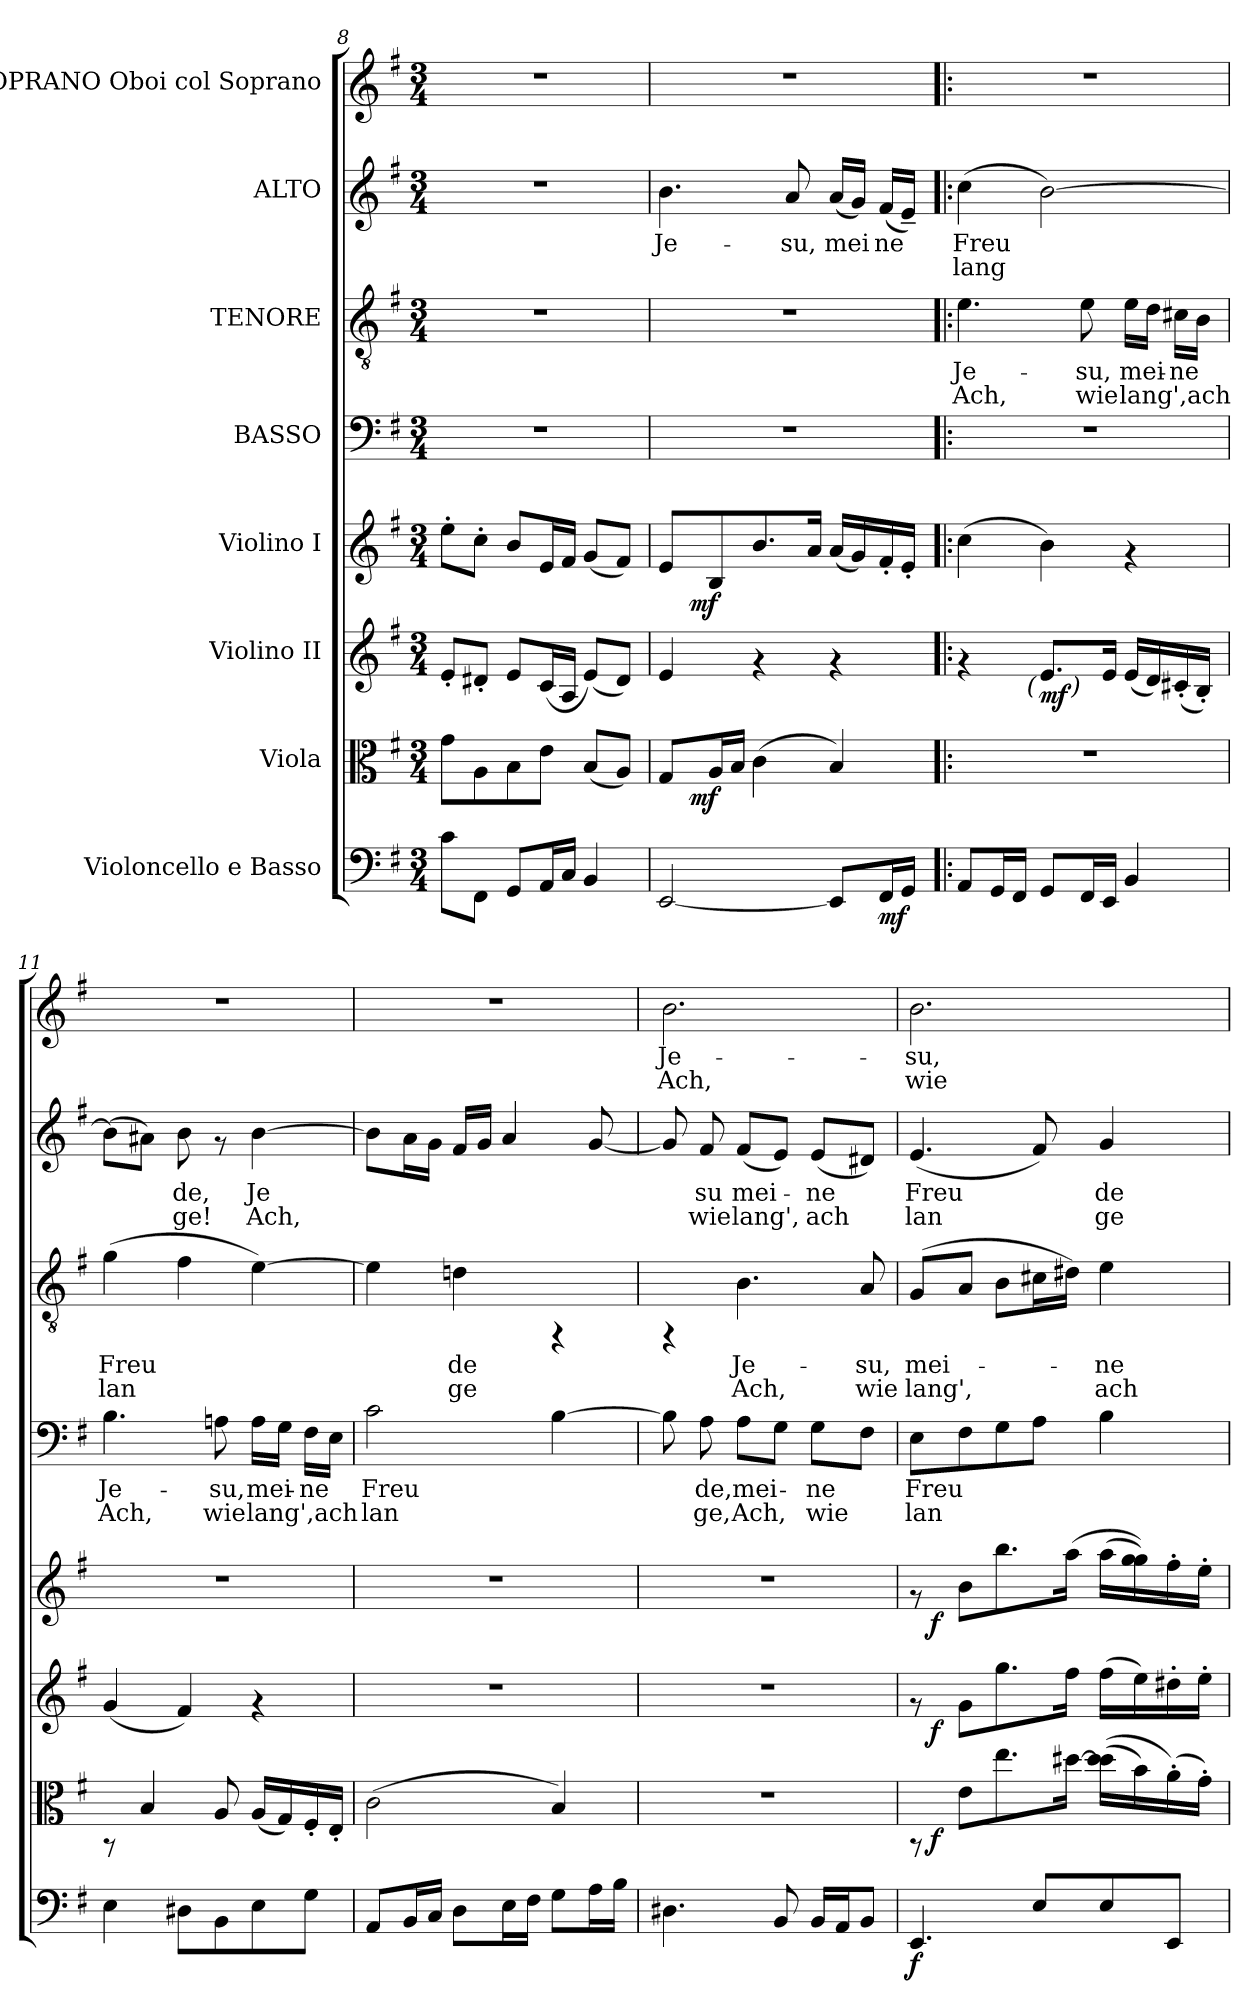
**kern	**dynam	**kern	**dynam	**kern	**dynam	**kern	**dynam	**kern	**text	**text	**kern	**text	**text	**kern	**text	**text	**kern	**text	**text
*part8	*part8	*part7	*part7	*part6	*part6	*part5	*part5	*part4	*part4	*part4	*part3	*part3	*part3	*part2	*part2	*part2	*part1	*part1	*part1
*staff8	*staff8	*staff7	*staff7	*staff6	*staff6	*staff5	*staff5	*staff4	*staff4	*staff4	*staff3	*staff3	*staff3	*staff2	*staff2	*staff2	*staff1	*staff1	*staff1
*I"Violoncello  e Basso	*	*I"Viola	*	*I"Violino II	*	*I"Violino I	*	*I"BASSO	*	*	*I"TENORE	*	*	*I"ALTO	*	*	*I"SOPRANO  Oboi col Soprano	*	*
*clefF4	*	*clefC3	*	*clefG2	*	*clefG2	*	*clefF4	*	*	*clefGv2	*	*	*clefG2	*	*	*clefG2	*	*
*k[f#]	*	*k[f#]	*	*k[f#]	*	*k[f#]	*	*k[f#]	*	*	*k[f#]	*	*	*k[f#]	*	*	*k[f#]	*	*
*G:	*	*G:	*	*G:	*	*G:	*	*G:	*	*	*G:	*	*	*G:	*	*	*G:	*	*
*M3/4	*	*M3/4	*	*M3/4	*	*M3/4	*	*M3/4	*	*	*M3/4	*	*	*M3/4	*	*	*M3/4	*	*
=8	=8	=8	=8	=8	=8	=8	=8	=8	=8	=8	=8	=8	=8	=8	=8	=8	=8	=8	=8
8c\L	.	8g\L	.	8e'</L	.	8ee'>\L	.	2.r	.	.	2.r	.	.	2.r	.	.	2.r	.	.
8FF#\J	.	8A\	.	8d#X'</J	.	8cc'>\J	.	.	.	.	.	.	.	.	.	.	.	.	.
8GG/L	.	8B\	.	8e/L	.	8b/L	.	.	.	.	.	.	.	.	.	.	.	.	.
16AA/	.	8e\J	.	(<16c/	.	16e/	.	.	.	.	.	.	.	.	.	.	.	.	.
16C/J	.	.	.	16A/J	.	16f#/J	.	.	.	.	.	.	.	.	.	.	.	.	.
4BB/	.	(<8B/L	.	(<8e/L)	.	(<8g/L	.	.	.	.	.	.	.	.	.	.	.	.	.
.	.	8A/J)	.	8d#/J)	.	8f#/J)	.	.	.	.	.	.	.	.	.	.	.	.	.
=9	=9	=9	=9	=9	=9	=9	=9	=9	=9	=9	=9	=9	=9	=9	=9	=9	=9	=9	=9
!	!	!	!	!	!	!	!	!	!	!	!	!	!	!	!LO:LY:b:cj	!	!	!	!
*	*	*^	*	*	*	*^	*	*	*	*	*	*	*	*	*	*	*	*	*
[<2EE/	.	8G/L	16ryy	.	4e/	.	8e/L	16ryy	.	2.r	.	.	2.r	.	.	4.b\	Je-	.	2.r	.	.
.	.	.	64ryy	.	.	.	.	64ryy	.	.	.	.	.	.	.	.	.	.	.	.	.
!	!	!	!	!LO:DY:b	!	!	!	!	!LO:DY:b	!	!	!	!	!	!	!	!	!	!	!	!
.	.	.	2ryy	mf	.	.	.	2ryy	mf	.	.	.	.	.	.	.	.	.	.	.	.
.	.	16A/	.	.	.	.	8B/	.	.	.	.	.	.	.	.	.	.	.	.	.	.
.	.	16B/J	.	.	.	.	.	.	.	.	.	.	.	.	.	.	.	.	.	.	.
.	.	(>4c\	.	.	4rf	.	8.b/	.	.	.	.	.	.	.	.	.	.	.	.	.	.
!	!	!	!	!	!	!	!	!	!	!	!	!	!	!	!	!	!LO:LY:b:cj	!	!	!	!
.	.	.	.	.	.	.	.	.	.	.	.	.	.	.	.	8a/	-su,	.	.	.	.
.	.	.	.	.	.	.	16a/J	.	.	.	.	.	.	.	.	.	.	.	.	.	.
!	!	!	!	!	!	!	!	!	!	!	!	!	!	!	!	!	!LO:LY:b:cj	!	!	!	!
8EE/L]	.	4B/)	.	.	4rf	.	(<16a/L	.	.	.	.	.	.	.	.	(<16a/L	mei	.	.	.	.
!	!	!	!	!	!	!	!	!	!	!	!	!	!	!	!	!	!LO:LY:b:cj	!	!	!	!
.	.	.	.	.	.	.	16g/)	.	.	.	.	.	.	.	.	16g/J)	.	.	.	.	.
.	.	.	8ryy	.	.	.	.	8ryy	.	.	.	.	.	.	.	.	.	.	.	.	.
!	!LO:DY:b	!	!	!	!	!	!	!	!	!	!	!	!	!	!	!	!LO:LY:b:cj	!	!	!	!
16FF#/	mf	.	.	.	.	.	16f#'</	.	.	.	.	.	.	.	.	(<16f#/L	ne	.	.	.	.
!	!	!	!	!	!	!	!	!	!	!	!	!	!	!	!	!	!LO:LY:b:cj	!	!	!	!
16GG/J	.	.	.	.	.	.	16e'</J	.	.	.	.	.	.	.	.	16e~</J)	.	.	.	.	.
.	.	.	32.ryy	.	.	.	.	32.ryy	.	.	.	.	.	.	.	.	.	.	.	.	.
=10!|:	=10!|:	=10!|:	=10!|:	=10!|:	=10!|:	=10!|:	=10!|:	=10!|:	=10!|:	=10!|:	=10!|:	=10!|:	=10!|:	=10!|:	=10!|:	=10!|:	=10!|:	=10!|:	=10!|:	=10!|:	=10!|:
!	!	!	!	!	!	!	!	!	!	!	!	!	!	!LO:LY:b:cj	!LO:LY:b:cj	!	!LO:LY:b:cj	!LO:LY:b:cj	!	!	!
*	*	*	*	*	*^	*	*	*	*	*	*	*	*	*	*	*	*	*	*	*	*
*	*	*v	*v	*	*	*^	*	*v	*v	*	*	*	*	*	*	*	*	*	*	*	*	*
8AA/L	.	2.r	.	4rf	8..ryy	4ryy	.	(>4cc\	.	2.r	.	.	4.e\	Je-	-Ach,	(>4cc\	Freu-	-lang-	2.r	.	.
16GG/	.	.	.	.	.	.	.	.	.	.	.	.	.	.	.	.	.	.	.	.	.
16FF#/J	.	.	.	.	.	.	.	.	.	.	.	.	.	.	.	.	.	.	.	.	.
!	!	!	!	!	!LO:TX:b:i:t=(	!	!	!	!	!	!	!	!	!	!	!	!	!	!	!	!
.	.	.	.	.	2ryy	.	.	.	.	.	.	.	.	.	.	.	.	.	.	.	.
!	!	!	!	!	!	!	!LO:DY:b	!	!	!	!	!	!	!	!	!	!LO:LY:b:cj	!LO:LY:b:cj	!	!	!
8GG/L	.	.	.	8.e/L	.	16..ryy	mf	4b\)	.	.	.	.	.	.	.	[>2b\)	--	--	.	.	.
!	!	!	!	!	!	!LO:TX:b:i:t=)	!	!	!	!	!	!	!	!	!	!	!	!	!	!	!
.	.	.	.	.	.	4ryy	.	.	.	.	.	.	.	.	.	.	.	.	.	.	.
!	!	!	!	!	!	!	!	!	!	!	!	!	!	!LO:LY:b:cj	!LO:LY:b:cj	!	!	!	!	!	!
16FF#/	.	.	.	.	.	.	.	.	.	.	.	.	8e\	su,	wie	.	.	.	.	.	.
16EE/J	.	.	.	16e/J	.	.	.	.	.	.	.	.	.	.	.	.	.	.	.	.	.
!	!	!	!	!	!	!	!	!	!	!	!	!	!	!LO:LY:b:cj	!LO:LY:b:cj	!	!	!	!	!	!
4BB/	.	.	.	(<16e/L	.	.	.	4rf	.	.	.	.	16e\L	mei-	-lang',ach	.	.	.	.	.	.
!	!	!	!	!	!	!	!	!	!	!	!	!	!	!LO:LY:b:cj	!LO:LY:b:cj	!	!	!	!	!	!
.	.	.	.	16d/)	.	.	.	.	.	.	.	.	16d\J	.	.	.	.	.	.	.	.
.	.	.	.	.	.	8ryy	.	.	.	.	.	.	.	.	.	.	.	.	.	.	.
!	!	!	!	!	!	!	!	!	!	!	!	!	!	!LO:LY:b:cj	!LO:LY:b:cj	!	!	!	!	!	!
.	.	.	.	(<16c#X'</	.	.	.	.	.	.	.	.	16c#X\L	ne	.	.	.	.	.	.	.
!	!	!	!	!	!	!	!	!	!	!	!	!	!	!LO:LY:b:cj	!LO:LY:b:cj	!	!	!	!	!	!
.	.	.	.	16B'</J)	.	.	.	.	.	.	.	.	16B\J	.	.	.	.	.	.	.	.
.	.	.	.	.	32ryy	.	.	.	.	.	.	.	.	.	.	.	.	.	.	.	.
.	.	.	.	.	.	64ryy	.	.	.	.	.	.	.	.	.	.	.	.	.	.	.
!!LO:PB:g=z
=11	=11	=11	=11	=11	=11	=11	=11	=11	=11	=11	=11	=11	=11	=11	=11	=11	=11	=11	=11	=11	=11
!	!	!	!	!	!	!	!	!	!	!	!LO:LY:b:cj	!LO:LY:b:cj	!	!LO:LY:b:cj	!LO:LY:b:cj	!	!LO:LY:b:cj	!LO:LY:b:cj	!	!	!
*	*	*	*	*v	*v	*v	*	*	*	*	*	*	*	*	*	*	*	*	*	*	*
4E\	.	8rAA	.	(<4g/	.	2.r	.	4.B\	Je-	-Ach,	(>4g\	Freu-	-lan-	(>8b\L]	--	-	2.r	.	.
!	!	!	!	!	!	!	!	!	!	!	!	!	!	!	!LO:LY:b:cj	!LO:LY:b:cj	!	!	!
.	.	4B/	.	.	.	.	.	.	.	.	.	.	.	8a#X\J)	-	-	.	.	.
!	!	!	!	!	!	!	!	!	!	!	!	!LO:LY:b:cj	!LO:LY:b:cj	!	!LO:LY:b:cj	!LO:LY:b:cj	!	!	!
8D#X\L	.	.	.	4f#/)	.	.	.	.	.	.	4f#\	--	--	8b\	de,	ge!	.	.	.
!	!	!	!	!	!	!	!	!	!LO:LY:b:cj	!LO:LY:b:cj	!	!	!	!	!	!	!	!	!
8BB\	.	8A/	.	.	.	.	.	8An\	su,	wie	.	.	.	8rf	.	.	.	.	.
!	!	!	!	!	!	!	!	!	!LO:LY:b:cj	!LO:LY:b:cj	!	!LO:LY:b:cj	!LO:LY:b:cj	!	!LO:LY:b:cj	!LO:LY:b:cj	!	!	!
8E\	.	(<16A/L	.	4rf	.	.	.	16A\L	mei-	-lang',ach	[>4e\)	--	--	[>4b\	Je-	-Ach,	.	.	.
!	!	!	!	!	!	!	!	!	!LO:LY:b:cj	!LO:LY:b:cj	!	!	!	!	!	!	!	!	!
.	.	16G/)	.	.	.	.	.	16G\J	.	.	.	.	.	.	.	.	.	.	.
!	!	!	!	!	!	!	!	!	!LO:LY:b:cj	!LO:LY:b:cj	!	!	!	!	!	!	!	!	!
8G\J	.	16F#'</	.	.	.	.	.	16F#\L	ne	.	.	.	.	.	.	.	.	.	.
!	!	!	!	!	!	!	!	!	!LO:LY:b:cj	!LO:LY:b:cj	!	!	!	!	!	!	!	!	!
.	.	16E'</J	.	.	.	.	.	16E\J	.	.	.	.	.	.	.	.	.	.	.
=12	=12	=12	=12	=12	=12	=12	=12	=12	=12	=12	=12	=12	=12	=12	=12	=12	=12	=12	=12
!	!	!	!	!	!	!	!	!	!LO:LY:b:cj	!LO:LY:b:cj	!	!LO:LY:b:cj	!LO:LY:b:cj	!	!LO:LY:b:cj	!	!	!	!
8AA/L	.	(>2c\	.	2.r	.	2.r	.	2c\	Freu-	-lan-	4e\]	--	-	8b\L]	-	.	2.r	.	.
!	!	!	!	!	!	!	!	!	!	!	!	!	!	!	!LO:LY:b:cj	!	!	!	!
16BB/	.	.	.	.	.	.	.	.	.	.	.	.	.	16a\	--	.	.	.	.
!	!	!	!	!	!	!	!	!	!	!	!	!	!	!	!LO:LY:b:cj	!	!	!	!
16C/J	.	.	.	.	.	.	.	.	.	.	.	.	.	16g\J	--	.	.	.	.
!	!	!	!	!	!	!	!	!	!	!	!	!LO:LY:b:cj	!LO:LY:b:cj	!	!LO:LY:b:cj	!	!	!	!
8D\L	.	.	.	.	.	.	.	.	.	.	4dn\	de	ge	16f#/L	--	.	.	.	.
!	!	!	!	!	!	!	!	!	!	!	!	!	!	!	!LO:LY:b:cj	!	!	!	!
.	.	.	.	.	.	.	.	.	.	.	.	.	.	16g/J	--	.	.	.	.
!	!	!	!	!	!	!	!	!	!	!	!	!	!	!	!LO:LY:b:cj	!	!	!	!
16E\	.	.	.	.	.	.	.	.	.	.	.	.	.	4a/	--	.	.	.	.
16F#\J	.	.	.	.	.	.	.	.	.	.	.	.	.	.	.	.	.	.	.
!	!	!	!	!	!	!	!	!	!LO:LY:b:cj	!LO:LY:b:cj	!	!	!	!	!	!	!	!	!
8G\L	.	4B/)	.	.	.	.	.	[>4B\	--	--	4rFF	.	.	.	.	.	.	.	.
!	!	!	!	!	!	!	!	!	!	!	!	!	!	!	!LO:LY:b:cj	!	!	!	!
16A\	.	.	.	.	.	.	.	.	.	.	.	.	.	[<8g/	--	.	.	.	.
16B\J	.	.	.	.	.	.	.	.	.	.	.	.	.	.	.	.	.	.	.
=13	=13	=13	=13	=13	=13	=13	=13	=13	=13	=13	=13	=13	=13	=13	=13	=13	=13	=13	=13
!	!	!	!	!	!	!	!	!	!LO:LY:b:cj	!LO:LY:b:cj	!	!	!	!	!LO:LY:b:cj	!LO:LY:b:cj	!	!LO:LY:b:cj	!LO:LY:b:cj
4.D#X\	.	2.r	.	2.r	.	2.r	.	8B\]	--	--	4rFF	.	.	8g/]	-	.	2.b\	Je-	-Ach,
!	!	!	!	!	!	!	!	!	!LO:LY:b:cj	!LO:LY:b:cj	!	!	!	!	!LO:LY:b:cj	!LO:LY:b:cj	!	!	!
.	.	.	.	.	.	.	.	8A\	-de,mei-	-ge,	.	.	.	8f#/	su	wie	.	.	.
!	!	!	!	!	!	!	!	!	!LO:LY:b:cj	!LO:LY:b:cj	!	!LO:LY:b:cj	!LO:LY:b:cj	!	!LO:LY:b:cj	!LO:LY:b:cj	!	!	!
.	.	.	.	.	.	.	.	8A\L	.	Ach,	4.B\	Je-	-Ach,	(<8f#/L	mei-	-lang',	.	.	.
!	!	!	!	!	!	!	!	!	!LO:LY:b:cj	!LO:LY:b:cj	!	!	!	!	!LO:LY:b:cj	!LO:LY:b:cj	!	!	!
8BB/	.	.	.	.	.	.	.	8G\J	.	.	.	.	.	8e/J)	.	.	.	.	.
!	!	!	!	!	!	!	!	!	!LO:LY:b:cj	!LO:LY:b:cj	!	!	!	!	!LO:LY:b:cj	!LO:LY:b:cj	!	!	!
16BB/L	.	.	.	.	.	.	.	8G\L	ne	wie	.	.	.	(<8e/L	ne	ach	.	.	.
16AA/	.	.	.	.	.	.	.	.	.	.	.	.	.	.	.	.	.	.	.
!	!	!	!	!	!	!	!	!	!LO:LY:b:cj	!LO:LY:b:cj	!	!LO:LY:b:cj	!LO:LY:b:cj	!	!LO:LY:b:cj	!LO:LY:b:cj	!	!	!
8BB/J	.	.	.	.	.	.	.	8F#\J	.	.	8A/	su,	wie	8d#X/J)	.	.	.	.	.
=14	=14	=14	=14	=14	=14	=14	=14	=14	=14	=14	=14	=14	=14	=14	=14	=14	=14	=14	=14
!	!LO:DY:b	!	!	!	!	!	!	!	!LO:LY:b:cj	!LO:LY:b:cj	!	!LO:LY:b:cj	!LO:LY:b:cj	!	!LO:LY:b:cj	!LO:LY:b:cj	!	!LO:LY:b:cj	!LO:LY:b:cj
*	*	*^	*	*^	*	*^	*	*	*	*	*	*	*	*	*	*	*	*	*
4.EE/	f	8rAA	32.ryy	.	8rf	32.ryy	.	8rf	32.ryy	.	8E\L	Freu-	-lan-	(>8G/L	mei-	-lang',	(<4.e/	Freu-	-lan-	2.b\	su,	wie
!	!	!	!	!LO:DY:b	!	!	!LO:DY:b	!	!	!LO:DY:b	!	!	!	!	!	!	!	!	!	!	!	!
.	.	.	2ryy	f	.	2ryy	f	.	2ryy	f	.	.	.	.	.	.	.	.	.	.	.	.
!	!	!	!	!	!	!	!	!	!	!	!	!LO:LY:b:cj	!LO:LY:b:cj	!	!LO:LY:b:cj	!LO:LY:b:cj	!	!	!	!	!	!
.	.	8e\L	.	.	8g\L	.	.	8b\L	.	.	8F#\	--	--	8A/J	.	.	.	.	.	.	.	.
!	!	!	!	!	!	!	!	!	!	!	!	!LO:LY:b:cj	!LO:LY:b:cj	!	!LO:LY:b:cj	!LO:LY:b:cj	!	!	!	!	!	!
.	.	8.ee\	.	.	8.gg\	.	.	8.bb\	.	.	8G\	--	--	8B\L	.	.	.	.	.	.	.	.
!	!	!	!	!	!	!	!	!	!	!	!	!LO:LY:b:cj	!LO:LY:b:cj	!	!LO:LY:b:cj	!LO:LY:b:cj	!	!LO:LY:b:cj	!LO:LY:b:cj	!	!	!
8E/L	.	.	.	.	.	.	.	.	.	.	8A\J	--	--	16c#X\	.	.	8f#/)	--	-	.	.	.
!	!	!	!	!	!	!	!	!	!	!	!	!	!	!	!LO:LY:b:cj	!LO:LY:b:cj	!	!	!	!	!	!
.	.	[<16dd#X\J	.	.	16ff#\J	.	.	(<16aa\J	.	.	.	.	.	16d#X\J)	.	.	.	.	.	.	.	.
!	!	!	!	!	!	!	!	!	!	!	!	!LO:LY:b:cj	!LO:LY:b:cj	!	!LO:LY:b:cj	!LO:LY:b:cj	!	!LO:LY:b:cj	!LO:LY:b:cj	!	!	!
8E/	.	(<(>16dd#\ 16dd#\]L	.	.	(>16ff#\L	.	.	(>16aa\L	.	.	4B\	--	--	4e\	ne	ach	4g/	de	ge	.	.	.
.	.	.	8ryy	.	.	8ryy	.	.	8ryy	.	.	.	.	.	.	.	.	.	.	.	.	.
.	.	16b\)	.	.	16ee\)	.	.	16gg\ 16gg\))	.	.	.	.	.	.	.	.	.	.	.	.	.	.
8EE/J	.	(>16a'>\)	.	.	16dd#X'>\	.	.	16ff#'>\	.	.	.	.	.	.	.	.	.	.	.	.	.	.
.	.	.	16ryy	.	.	16ryy	.	.	16ryy	.	.	.	.	.	.	.	.	.	.	.	.	.
.	.	16g'>\J)	.	.	16ee'>\J	.	.	16ee'>\J	.	.	.	.	.	.	.	.	.	.	.	.	.	.
.	.	.	64ryy	.	.	64ryy	.	.	64ryy	.	.	.	.	.	.	.	.	.	.	.	.	.
*	*	*v	*v	*	*	*	*	*v	*v	*	*	*	*	*	*	*	*	*	*	*	*	*
*	*	*	*	*v	*v	*	*	*	*	*	*	*	*	*	*	*	*	*	*	*
=	=	=	=	=	=	=	=	=	=	=	=	=	=	=	=	=	=	=	=
*-	*-	*-	*-	*-	*-	*-	*-	*-	*-	*-	*-	*-	*-	*-	*-	*-	*-	*-	*-
